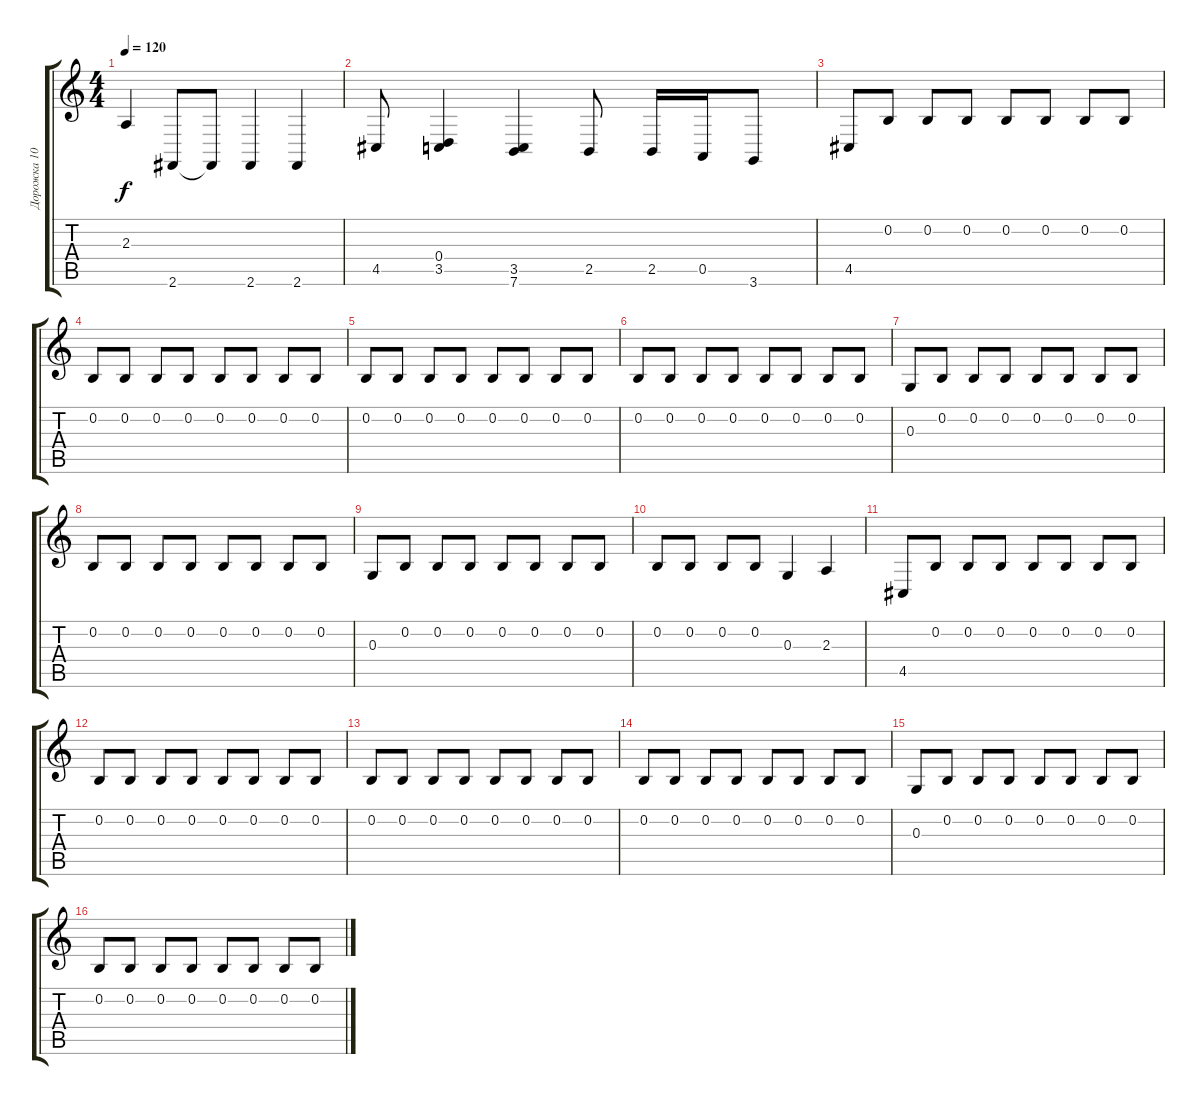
\track ("Дорожка 10" "Дорожка 10") {instrument acousticgrandpiano}
\staff {score tabs}
\tuning (E4 B3 G3 D3 A2 E2) {hide}
\ts (4 4)
\tempo 120
\clef g2
\ks c
2.3.4{dy f} 2.6.8 2.6{t}.8 2.6.4 2.6.4 |
4.5.8 (0.4 3.5).4 (3.5 7.6).4 2.5.8 2.5.16 0.5.16 3.6.8 |
4.5.8 0.2.8 0.2.8 0.2.8 0.2.8 0.2.8 0.2.8 0.2.8 |
0.2.8 0.2.8 0.2.8 0.2.8 0.2.8 0.2.8 0.2.8 0.2.8 |
0.2.8 0.2.8 0.2.8 0.2.8 0.2.8 0.2.8 0.2.8 0.2.8 |
0.2.8 0.2.8 0.2.8 0.2.8 0.2.8 0.2.8 0.2.8 0.2.8 |
0.3.8 0.2.8 0.2.8 0.2.8 0.2.8 0.2.8 0.2.8 0.2.8 |
0.2.8 0.2.8 0.2.8 0.2.8 0.2.8 0.2.8 0.2.8 0.2.8 |
0.3.8 0.2.8 0.2.8 0.2.8 0.2.8 0.2.8 0.2.8 0.2.8 |
0.2.8 0.2.8 0.2.8 0.2.8 0.3.4 2.3.4 |
4.5.8 0.2.8 0.2.8 0.2.8 0.2.8 0.2.8 0.2.8 0.2.8 |
0.2.8 0.2.8 0.2.8 0.2.8 0.2.8 0.2.8 0.2.8 0.2.8 |
0.2.8 0.2.8 0.2.8 0.2.8 0.2.8 0.2.8 0.2.8 0.2.8 |
0.2.8 0.2.8 0.2.8 0.2.8 0.2.8 0.2.8 0.2.8 0.2.8 |
0.3.8 0.2.8 0.2.8 0.2.8 0.2.8 0.2.8 0.2.8 0.2.8 |
0.2.8 0.2.8 0.2.8 0.2.8 0.2.8 0.2.8 0.2.8 0.2.8
